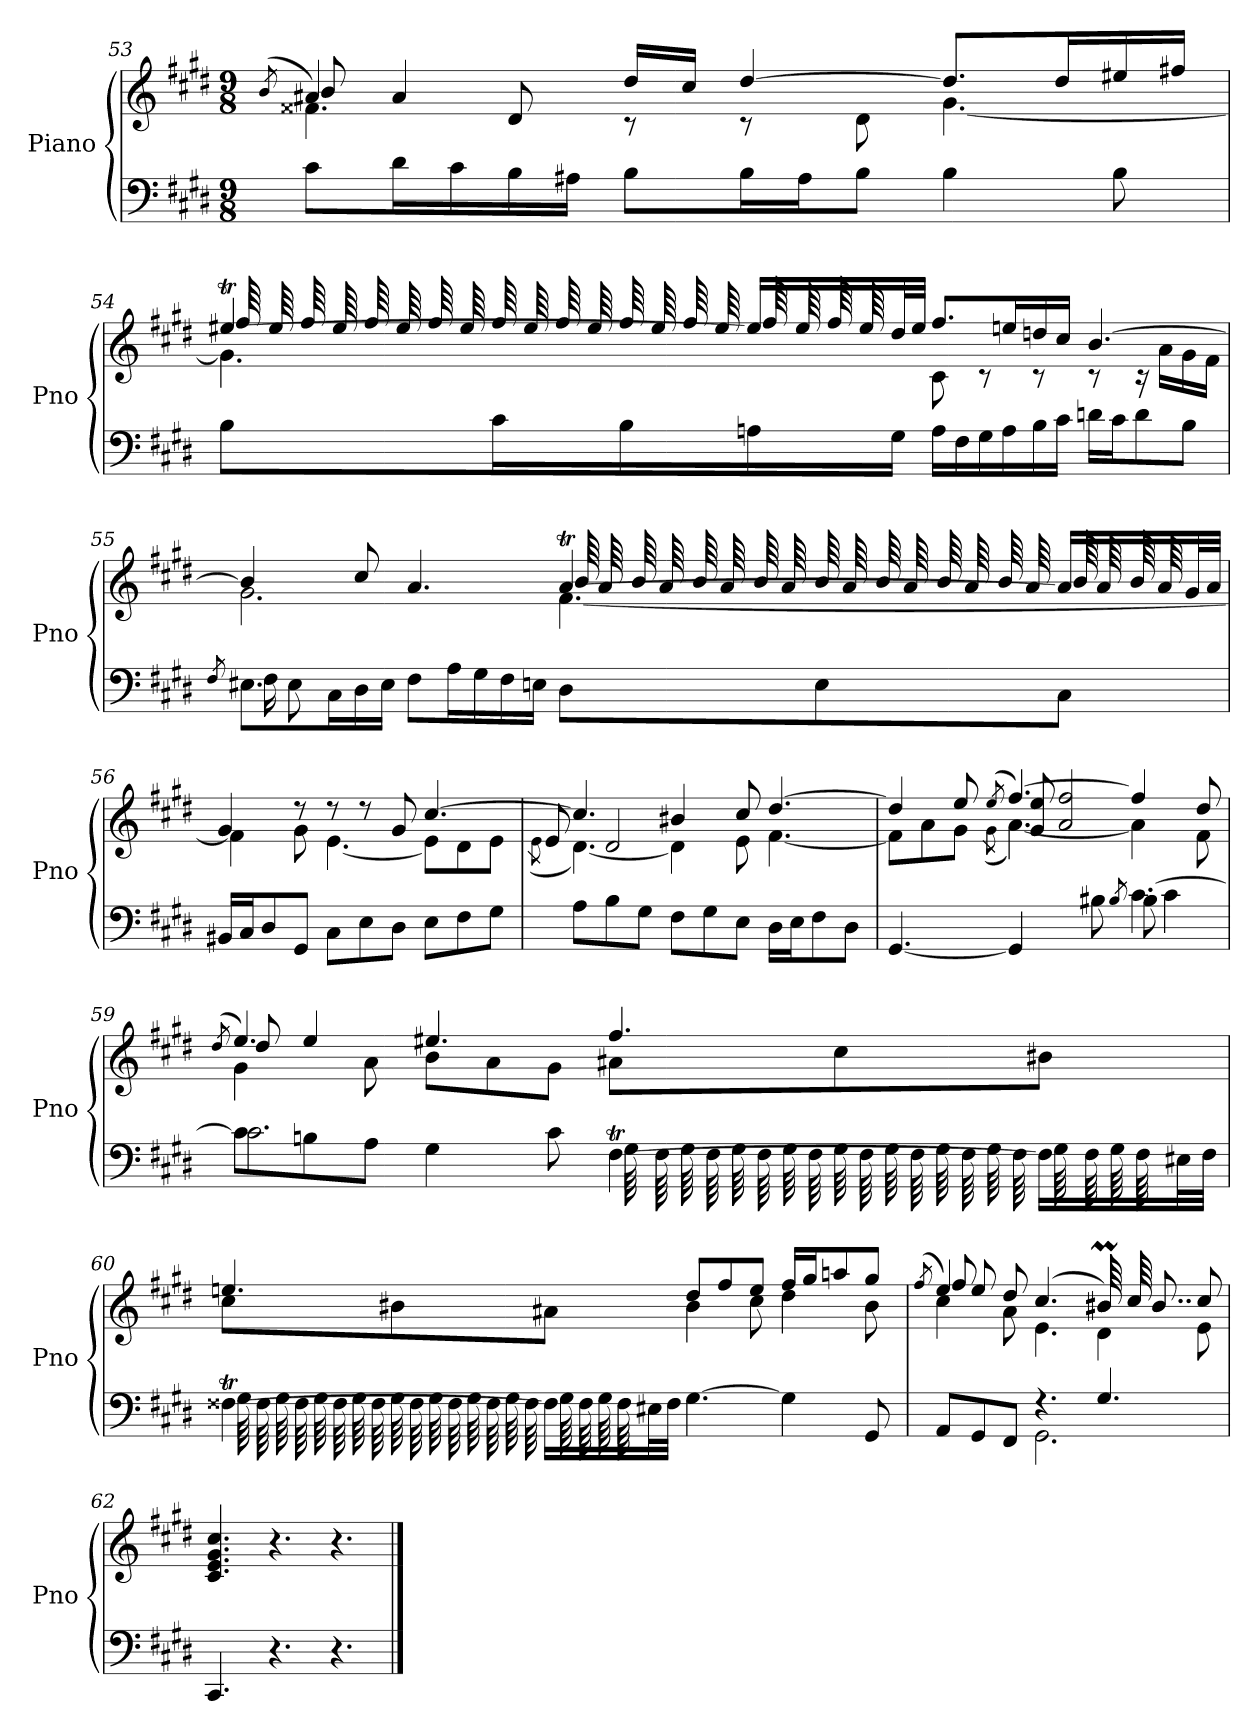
**kern	**kern
*part1	*part1
*staff2	*staff1
*I"Piano	*
*I'Pno	*
!!LO:PB:g=z
*clefF4	*clefG2
*k[f#c#g#d#]	*k[f#c#g#d#]
*M9/8	*M9/8
=53	=53
.	(>8qb/
*	*^
*	*	*^
8c#\L	4a#X/)	4.f##X\	8b
16d#\L	.	.	4a#
16c#\	.	.	.
16B\	8d#/	.	.
16A#X\JJ	.	.	.
8B\L	16dd#/LL	8r	2.ryy
.	16cc#/JJ	.	.
16B\L	[4dd#/	8r	.
16A#\J	.	.	.
8B\J	.	8d#\	.
4B\	8.dd#/L]	[4.g#\	.
.	16dd#/L	.	.
8B\	16ee#X/	.	.
.	16ff#X/JJ	.	.
=54	=54	=54	=54
8B\L	[4ee#Xt/	4.g#\]	64ff#
.	.	.	64ee#
.	.	.	64ff#
.	.	.	64ee#
.	.	.	64ff#
.	.	.	64ee#
.	.	.	64ff#
.	.	.	64ee#
16c#\L	.	.	64ff#
.	.	.	64ee#
.	.	.	64ff#
.	.	.	64ee#
16B\	.	.	64ff#
.	.	.	64ee#
.	.	.	64ff#
.	.	.	64ee#
16An\	16ee#/LL]	.	64ff#
.	.	.	64ee#
.	.	.	64ff#
.	.	.	64ee#
16G#\JJ	32dd#/L	.	2ryy
.	32ee#/JJJ	.	.
16A\LL	8.ff#/L	8c#\	.
16F#\	.	.	.
16G#\	.	8r	.
16A\	16een/L	.	.
16B\	16ddn/	8r	.
16c#\JJ	16cc#/JJ	.	.
16dn\LL	[4.b/	8r	.
16c#\J	.	.	4ryy
8d\	.	16r	.
.	.	16a\LL	.
8B\J	.	16g#\	.
.	.	16f#\JJ	16ryy
!!LO:LB:g=z	!!	!!
=55	=55	=55	=55
8qF#/	.	.	.
*^	*	*	*
8.E#X\L	16F#	4b/]	2.g#\	2.ryy
.	8E#	.	.	.
16C#\L	2...ryy	.	.	.
16D#\	.	8cc#/	.	.
16E#\JJ	.	.	.	.
8F#\L	.	4.a/	.	.
16A\L	.	.	.	.
16G#\	.	.	.	.
16F#\	.	.	.	.
16En\JJ	.	.	.	.
8D#\L	.	[4aT/	[4.f#\	64b
.	.	.	.	64a
.	.	.	.	64b
.	.	.	.	64a
.	.	.	.	64b
.	.	.	.	64a
.	.	.	.	64b
.	.	.	.	64a
8E\	.	.	.	64b
.	.	.	.	64a
.	.	.	.	64b
.	.	.	.	64a
.	.	.	.	64b
.	.	.	.	64a
.	.	.	.	64b
.	.	.	.	64a
8C#\J	.	16a/LL]	.	64b
.	.	.	.	64a
.	.	.	.	64b
.	.	.	.	64a
.	.	32g#/L	.	16ryy
.	.	32a/JJJ	.	.
*v	*v	*	*	*
*	*	*v	*v
=56	=56	=56
16BB#X/LL	4g#/	4f#\]
16C#/J	.	.
8D#/	.	.
8GG#/J	8r	8g#\
8C#\L	8r	[4.e\
8E\	8r	.
8D#\J	8g#/	.
8E\L	[4.cc#/	8e\L]
8F#\	.	8d#\
8G#\J	.	8e\J
!!LO:LB:g=z
=57	=57	=57
.	.	(8qe\
*	*	*^
8A\L	4.cc#/]	[4.d#\)	8e
8B\	.	.	2d#
8G#\J	.	.	.
8F#\L	4b#X/	4d#\]	.
8G#\	.	.	.
8E\J	8cc#/	8e\	2ryy
16D#\LL	[4.dd#/	[4.f#\	.
16E\J	.	.	.
8F#\	.	.	.
8D#\J	.	.	.
=58	=58	=58	=58
*^	*	*	*
[4.GG#/	2.ryy	4dd#/]	8f#\L]	4.ryy
.	.	.	8a\	.
.	.	8ee/	8g#\J	.
.	.	(>8qee/	(8qg#\	.
4GG#/]	.	[4.ff#/)	[4.a\)	8g# 8ee!
.	.	.	.	2a 2ff#!
8B#X\	.	.	.	.
8qB#/	.	.	.	.
[4.c#\	8B#	4ff#/]	4a\]	.
.	4c#	.	.	.
.	.	8dd#/	8f#\	8ryy
=59	=59	=59	=59	=59
.	.	(>8qdd#/	.	.
8c#\L]	2.c#	4.ee/)	4g#\	8dd#
8Bn\	.	.	.	4ee
8A\J	.	.	8a\	.
4G#\	.	4.ee#X/	8b\L	2.ryy
.	.	.	8a\	.
8c#\	.	.	8g#\J	.
[4F#T\	64G#	4.ff#/	8a#X\L	.
.	64F#	.	.	.
.	64G#	.	.	.
.	64F#	.	.	.
.	64G#	.	.	.
.	64F#	.	.	.
.	64G#	.	.	.
.	64F#	.	.	.
.	64G#	.	8cc#\	.
.	64F#	.	.	.
.	64G#	.	.	.
.	64F#	.	.	.
.	64G#	.	.	.
.	64F#	.	.	.
.	64G#	.	.	.
.	64F#	.	.	.
16F#\LL]	64G#	.	8b#X\J	.
.	64F#	.	.	.
.	64G#	.	.	.
.	64F#	.	.	.
32E#X\L	16ryy	.	.	.
32F#\JJJ	.	.	.	.
*	*	*	*v	*v
!!LO:LB:g=z
=60	=60	=60	=60
[4F##Xt\	64G#	4.een/	8cc#\L
.	64F##	.	.
.	64G#	.	.
.	64F##	.	.
.	64G#	.	.
.	64F##	.	.
.	64G#	.	.
.	64F##	.	.
.	64G#	.	8b#X\
.	64F##	.	.
.	64G#	.	.
.	64F##	.	.
.	64G#	.	.
.	64F##	.	.
.	64G#	.	.
.	64F##	.	.
16F##\LL]	64G#	.	8a#X\J
.	64F##	.	.
.	64G#	.	.
.	64F##	.	.
32E#X\L	2ryy	.	.
32F##\JJJ	.	.	.
[4.G#\	.	8dd#/L	4b#\
.	.	8ff#/	.
.	.	8ee/J	8cc#\
4G#\]	.	16ff#/LL	4dd#\
.	4ryy	16gg#/J	.
.	.	8aan/	.
8GG#/	.	8gg#/J	8b#\
.	16ryy	.	.
*	*	*v	*v
=61	=61	=61
.	.	(8qff#/
*	*	*^
*	*	*	*^
8AA/L	4.ryy	4ee/)	4cc#\	8ff#
8GG#/	.	.	.	8ee
8FF#/J	.	8dd#/	8a\	2ryy
4.r	2.GG#\	(4.cc#/	4.e\	.
4.G#/	.	4b#Xm/)	4d#\	64b#
.	.	.	.	64cc#
.	.	.	.	8..b#
.	.	8cc#/	8e\	8ryy
*v	*v	*	*	*
*	*v	*v	*v
=62	=62
4.CC#/	4.c#/ 4.e/ 4.g#/ 4.cc#/
4.r	4.r
4.r	4.r
==	==
*-	*-
